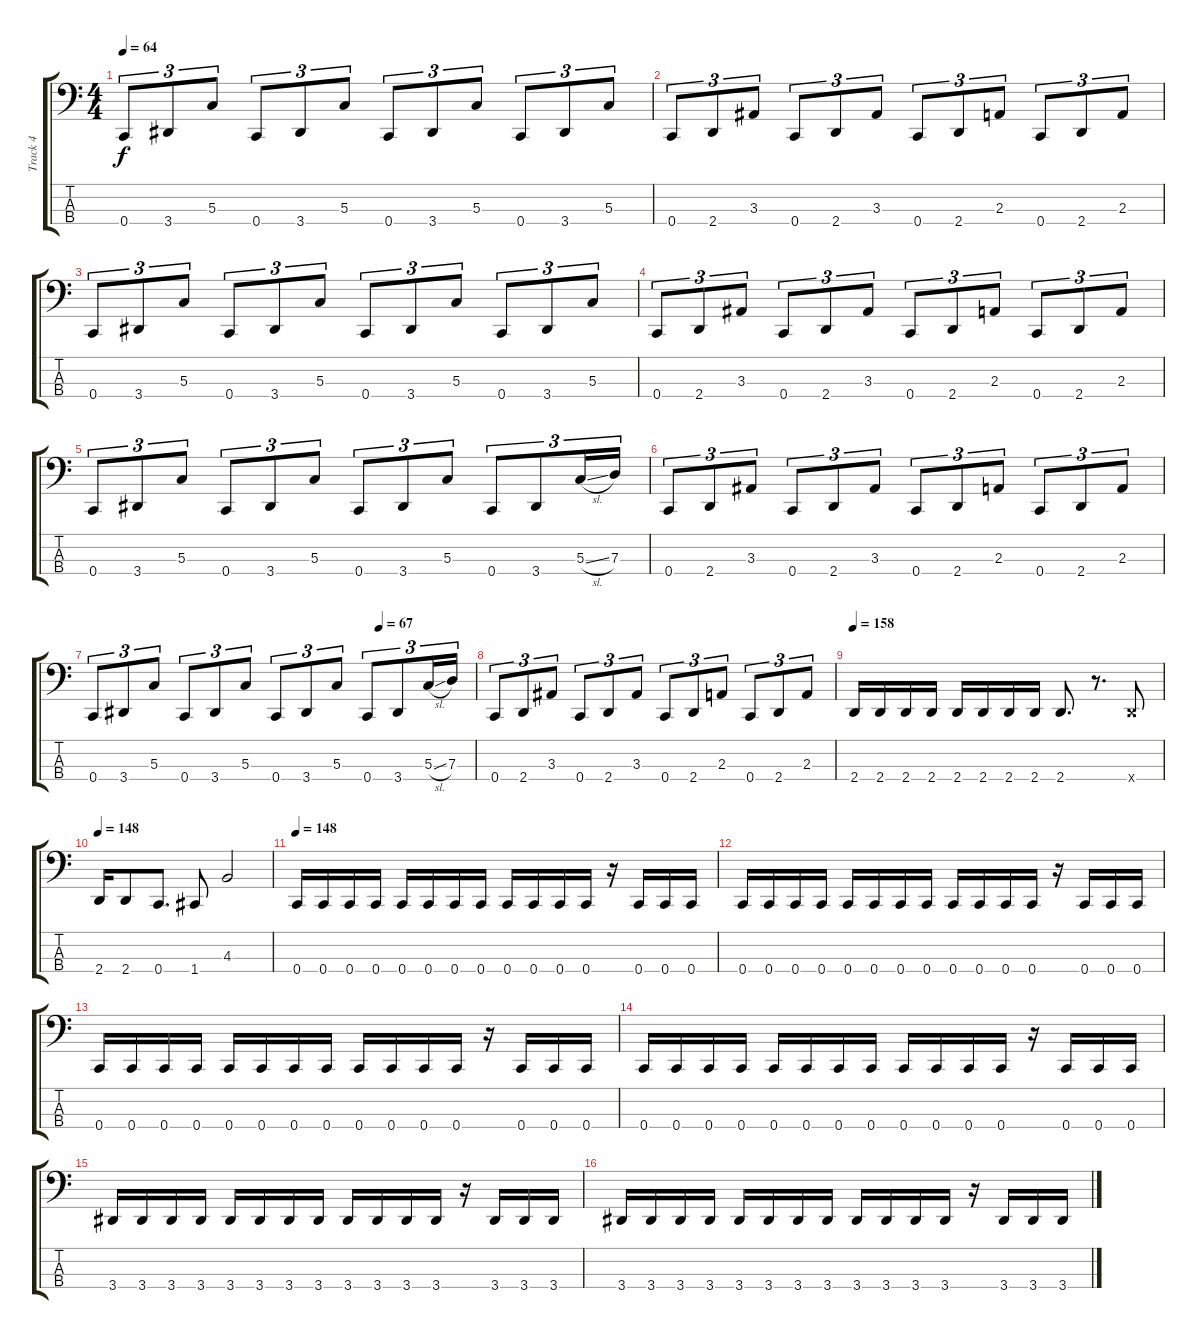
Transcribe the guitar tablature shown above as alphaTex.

\track ("Track 4" "Track 4") {instrument electricbasspick}
\staff {score tabs}
\tuning (F2 C2 G1 C1) {hide}
\ts (4 4)
\tempo 64
\clef f4
\ks c
0.4.8{tu (3 2) dy f} 3.4.8{tu (3 2)} 5.3.8{tu (3 2)} 0.4.8{tu (3 2)} 3.4.8{tu (3 2)} 5.3.8{tu (3 2)} 0.4.8{tu (3 2)} 3.4.8{tu (3 2)} 5.3.8{tu (3 2)} 0.4.8{tu (3 2)} 3.4.8{tu (3 2)} 5.3.8{tu (3 2)} |
0.4.8{tu (3 2)} 2.4.8{tu (3 2)} 3.3.8{tu (3 2)} 0.4.8{tu (3 2)} 2.4.8{tu (3 2)} 3.3.8{tu (3 2)} 0.4.8{tu (3 2)} 2.4.8{tu (3 2)} 2.3.8{tu (3 2)} 0.4.8{tu (3 2)} 2.4.8{tu (3 2)} 2.3.8{tu (3 2)} |
0.4.8{tu (3 2)} 3.4.8{tu (3 2)} 5.3.8{tu (3 2)} 0.4.8{tu (3 2)} 3.4.8{tu (3 2)} 5.3.8{tu (3 2)} 0.4.8{tu (3 2)} 3.4.8{tu (3 2)} 5.3.8{tu (3 2)} 0.4.8{tu (3 2)} 3.4.8{tu (3 2)} 5.3.8{tu (3 2)} |
0.4.8{tu (3 2)} 2.4.8{tu (3 2)} 3.3.8{tu (3 2)} 0.4.8{tu (3 2)} 2.4.8{tu (3 2)} 3.3.8{tu (3 2)} 0.4.8{tu (3 2)} 2.4.8{tu (3 2)} 2.3.8{tu (3 2)} 0.4.8{tu (3 2)} 2.4.8{tu (3 2)} 2.3.8{tu (3 2)} |
0.4.8{tu (3 2)} 3.4.8{tu (3 2)} 5.3.8{tu (3 2)} 0.4.8{tu (3 2)} 3.4.8{tu (3 2)} 5.3.8{tu (3 2)} 0.4.8{tu (3 2)} 3.4.8{tu (3 2)} 5.3.8{tu (3 2)} 0.4.8{tu (3 2)} 3.4.8{tu (3 2)} 5.3{sl}.16{tu (3 2)} 7.3.16{tu (3 2)} |
0.4.8{tu (3 2)} 2.4.8{tu (3 2)} 3.3.8{tu (3 2)} 0.4.8{tu (3 2)} 2.4.8{tu (3 2)} 3.3.8{tu (3 2)} 0.4.8{tu (3 2)} 2.4.8{tu (3 2)} 2.3.8{tu (3 2)} 0.4.8{tu (3 2)} 2.4.8{tu (3 2)} 2.3.8{tu (3 2)} |
\tempo (67 0.75)
0.4.8{tu (3 2)} 3.4.8{tu (3 2)} 5.3.8{tu (3 2)} 0.4.8{tu (3 2)} 3.4.8{tu (3 2)} 5.3.8{tu (3 2)} 0.4.8{tu (3 2)} 3.4.8{tu (3 2)} 5.3.8{tu (3 2)} 0.4.8{tu (3 2)} 3.4.8{tu (3 2)} 5.3{sl}.16{tu (3 2)} 7.3.16{tu (3 2)} |
0.4.8{tu (3 2)} 2.4.8{tu (3 2)} 3.3.8{tu (3 2)} 0.4.8{tu (3 2)} 2.4.8{tu (3 2)} 3.3.8{tu (3 2)} 0.4.8{tu (3 2)} 2.4.8{tu (3 2)} 2.3.8{tu (3 2)} 0.4.8{tu (3 2)} 2.4.8{tu (3 2)} 2.3.8{tu (3 2)} |
\tempo 158
2.4.16 2.4.16 2.4.16 2.4.16 2.4.16 2.4.16 2.4.16 2.4.16 2.4.8{d} r.8{d} 2.4{x}.8 |
\tempo 148
2.4.16 2.4.8 0.4.8{d} 1.4.8 4.3.2 |
\tempo 148
0.4.16 0.4.16 0.4.16 0.4.16 0.4.16 0.4.16 0.4.16 0.4.16 0.4.16 0.4.16 0.4.16 0.4.16 r.16 0.4.16 0.4.16 0.4.16 |
0.4.16 0.4.16 0.4.16 0.4.16 0.4.16 0.4.16 0.4.16 0.4.16 0.4.16 0.4.16 0.4.16 0.4.16 r.16 0.4.16 0.4.16 0.4.16 |
0.4.16 0.4.16 0.4.16 0.4.16 0.4.16 0.4.16 0.4.16 0.4.16 0.4.16 0.4.16 0.4.16 0.4.16 r.16 0.4.16 0.4.16 0.4.16 |
0.4.16 0.4.16 0.4.16 0.4.16 0.4.16 0.4.16 0.4.16 0.4.16 0.4.16 0.4.16 0.4.16 0.4.16 r.16 0.4.16 0.4.16 0.4.16 |
3.4.16 3.4.16 3.4.16 3.4.16 3.4.16 3.4.16 3.4.16 3.4.16 3.4.16 3.4.16 3.4.16 3.4.16 r.16 3.4.16 3.4.16 3.4.16 |
3.4.16 3.4.16 3.4.16 3.4.16 3.4.16 3.4.16 3.4.16 3.4.16 3.4.16 3.4.16 3.4.16 3.4.16 r.16 3.4.16 3.4.16 3.4.16
